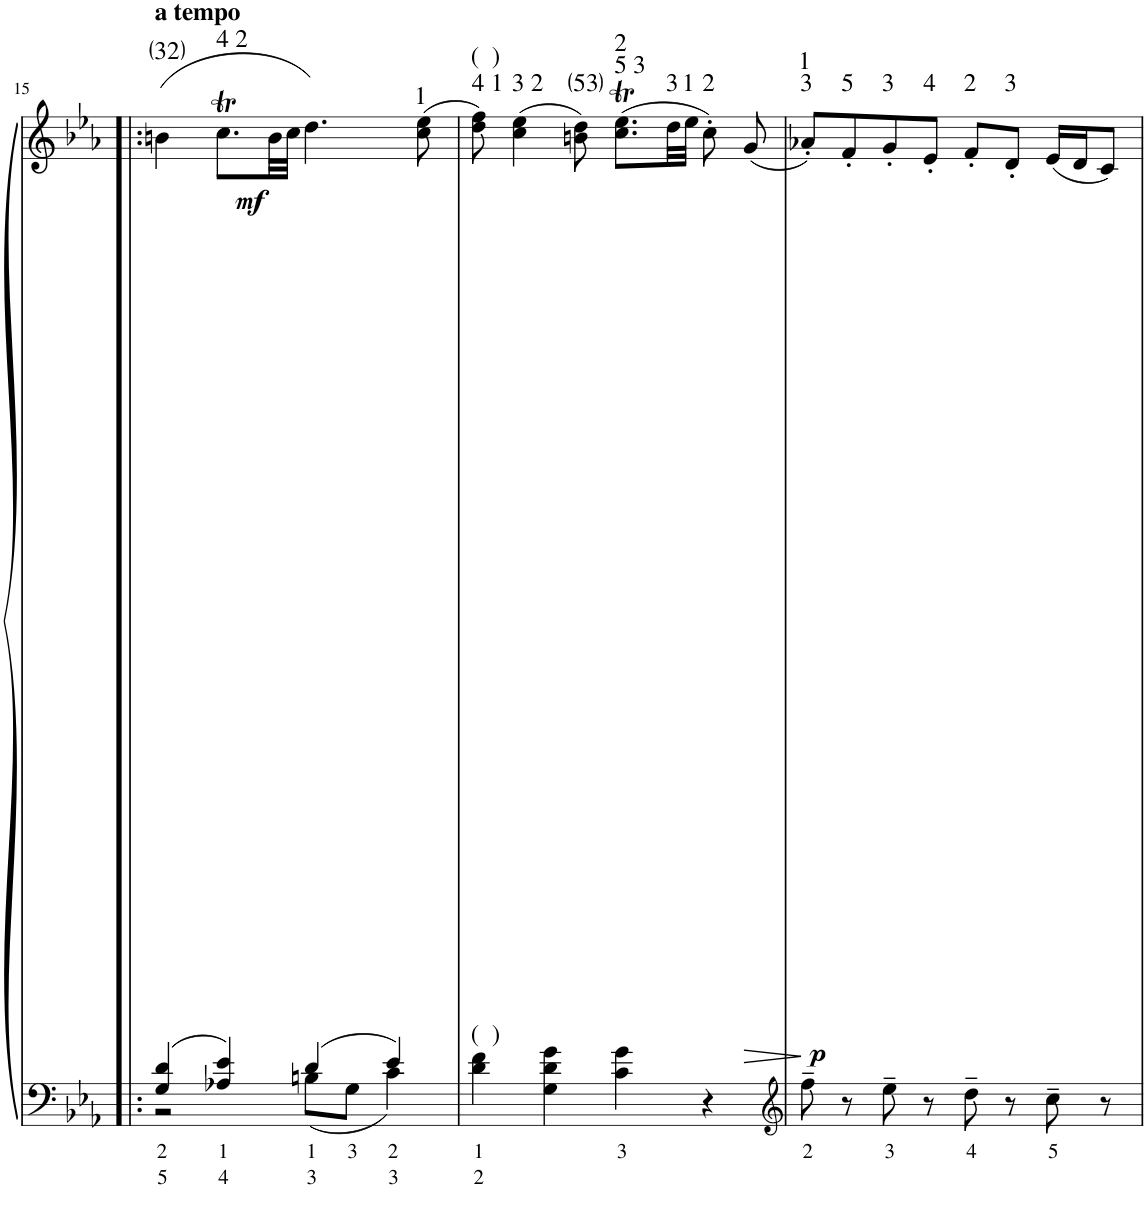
**kern	**text	**text	**kern	**dynam	**harte
*part1	*part1	*part1	*part1	*part1	*part1
*staff2	*staff2	*staff2	*staff1	*staff1/2	*
*I"Piano	*	*	*	*	*
*I'Pno	*	*	*	*	*
!!LO:PB:g=z
*clefF4	*	*	*clefG2	*	*
*k[b-e-a-]	*	*	*k[b-e-a-]	*	*
*M4/4	*	*	*M4/4	*	*
*met(c)	*	*	*met(c)	*	*
=15!|:	=15!|:	=15!|:	=15!|:	=15!|:	=15!|:
!	!	!	!LO:TX:a:B:t=a tempo	!	!
!	!LO:LY:b	!LO:LY:b	!	!LO:DY:b	!LO:H:kt=32
*^	*	*	*	*	*
4G/ 4d/	2r	2	5	(4bn\	mf	N
!	!	!LO:LY:b	!LO:LY:b	!	!	!LO:H:kt=4 2
4A-X/ 4e-/	.	1	4	8.ccT\L	.	N
.	.	.	.	32b\LL	.	.
.	.	.	.	32cc\JJJ	.	.
!	!	!LO:LY:b	!LO:LY:b	!	!	!
4d/	8Bn\L	1	3	4.dd\)	.	.
!	!	!LO:LY:b	!	!	!	!
.	8G\J	3	.	.	.	.
!	!	!LO:LY:b	!LO:LY:b	!	!	!
4e-/	4c\	2	3	.	.	.
!	!	!	!	!	!	!LO:H:kt=1
.	.	.	.	(8cc\ 8ee-\	.	N
*v	*v	*	*	*	*	*
=16	=16	=16	=16	=16	=16
!	!	!	!LO:TX:a:t=(  )	!	!
!LO:TX:a:t=(  )	!	!	!	!	!
!	!LO:LY:b	!LO:LY:b	!	!	!LO:H:kt=4 1
4d\ 4f\	1	2	8dd\ 8ff\)	.	N
!	!	!	!	!	!LO:H:kt=3 2
.	.	.	(4cc\ 4ee-\	.	N
4G\ 4d\ 4g\	.	.	.	.	.
!	!	!	!	!	!LO:H:kt=53
.	.	.	8bn\ 8dd\)	.	N
!	!LO:LY:b	!	!	!	!LO:H:n=1:kt=5 3
!	!	!	!	!	!LO:H:n=2:kt=2
4c\ 4g\	3	.	(8.cc\T 8.ee-\TL	.	N N
!	!	!	!	!	!LO:H:kt=3
.	.	.	32dd\LL	.	N
!	!	!	!	!	!LO:H:kt=1
.	.	.	32ee-\JJJ	.	N
!	!	!	!	!	!LO:H:kt=2
4r	.	.	8cc'\)	.	N
!	!	!	!	!LO:HP:b	!
.	.	.	(8g/	>	.
.	.	.	.	]	.
=17	=17	=17	=17	=17	=17
*clefG2	*	*	*	*	*
!	!LO:LY:b	!	!	!LO:DY:b	!LO:H:n=1:kt=3
!	!	!	!	!	!LO:H:n=2:kt=1
8ff~\	2	.	8a-X'/L)	p	N N
!	!	!	!	!	!LO:H:kt=5
8r	.	.	8f'/	.	N
!	!LO:LY:b	!	!	!	!LO:H:kt=3
8ee-~\	3	.	8g'/	.	N
!	!	!	!	!	!LO:H:kt=4
8r	.	.	8e-'/J	.	N
!	!LO:LY:b	!	!	!	!LO:H:kt=2
8dd~\	4	.	8f'/L	.	N
!	!	!	!	!	!LO:H:kt=3
8r	.	.	8d'/J	.	N
!	!LO:LY:b	!	!	!	!
8cc~\	5	.	(16e-/LL	.	.
.	.	.	16d/J	.	.
8r	.	.	8c/J)	.	.
=	=	=	=	=	=
*-	*-	*-	*-	*-	*-
